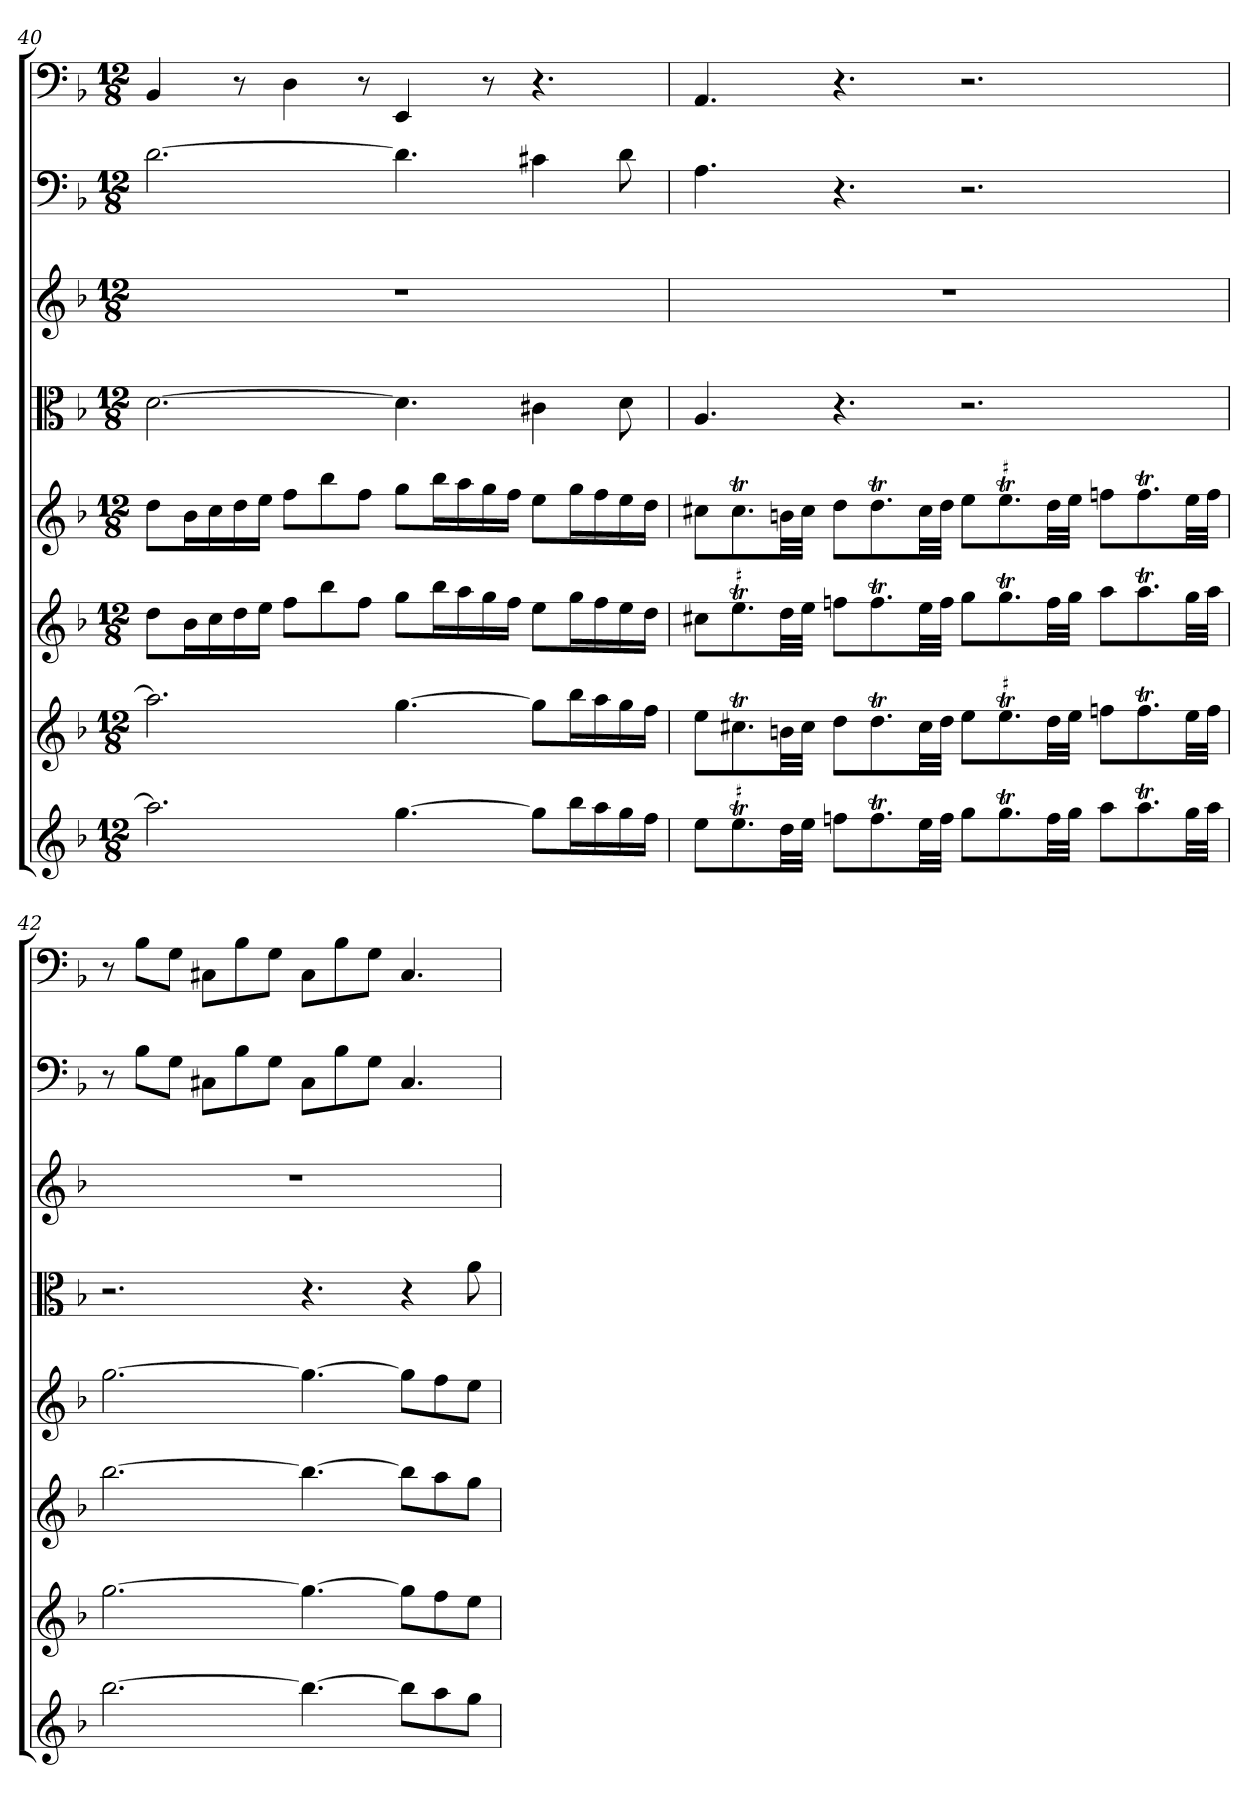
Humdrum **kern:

**kern	**kern	**kern	**kern	**kern	**kern	**kern	**kern
*part8	*part7	*part6	*part5	*part4	*part3	*part2	*part1
*staff8	*staff7	*staff6	*staff5	*staff4	*staff3	*staff2	*staff1
*clefG2	*clefG2	*clefG2	*clefG2	*clefC3	*clefG2	*clefF4	*clefF4
*k[b-]	*k[b-]	*k[b-]	*k[b-]	*k[b-]	*k[b-]	*k[b-]	*k[b-]
*d:	*d:	*d:	*d:	*d:	*d:	*d:	*d:
*M12/8	*M12/8	*M12/8	*M12/8	*M12/8	*M12/8	*M12/8	*M12/8
=40	=40	=40	=40	=40	=40	=40	=40
2.aa\]	2.aa\]	8dd\L	8dd\L	[2.d\	1.r	[2.d\	4BB-/
.	.	16b-\L	16b-\L	.	.	.	.
.	.	16cc\	16cc\	.	.	.	.
.	.	16dd\	16dd\	.	.	.	8r
.	.	16ee\JJ	16ee\JJ	.	.	.	.
.	.	8ff\L	8ff\L	.	.	.	4D\
.	.	8bb-\	8bb-\	.	.	.	.
.	.	8ff\J	8ff\J	.	.	.	8r
[4.gg\	[4.gg\	8gg\L	8gg\L	4.d\]	.	4.d\]	4EE/
.	.	16bb-\L	16bb-\L	.	.	.	.
.	.	16aa\	16aa\	.	.	.	.
.	.	16gg\	16gg\	.	.	.	8r
.	.	16ff\JJ	16ff\JJ	.	.	.	.
8gg\L]	8gg\L]	8ee\L	8ee\L	4c#X\	.	4c#X\	4.r
16bb-\L	16bb-\L	16gg\L	16gg\L	.	.	.	.
16aa\	16aa\	16ff\	16ff\	.	.	.	.
16gg\	16gg\	16ee\	16ee\	8d\	.	8d\	.
16ff\JJ	16ff\JJ	16dd\JJ	16dd\JJ	.	.	.	.
=41	=41	=41	=41	=41	=41	=41	=41
8ee\L	8ee\L	8cc#X\L	8cc#X\L	4.A/	1.r	4.A\	4.AA/
!LO:TR:acc=#	!	!LO:TR:acc=#	!	!	!	!	!
8.eeT\	8.cc#Xt\	8.eeT\	8.cc#t\	.	.	.	.
32dd\LL	32bn\LL	32dd\LL	32bn\LL	.	.	.	.
32ee\JJJ	32cc#\JJJ	32ee\JJJ	32cc#\JJJ	.	.	.	.
8ffn\L	8dd\L	8ffn\L	8dd\L	4.r	.	4.r	4.r
8.ffT\	8.ddT\	8.ffT\	8.ddT\	.	.	.	.
32ee\LL	32cc#\LL	32ee\LL	32cc#\LL	.	.	.	.
32ff\JJJ	32dd\JJJ	32ff\JJJ	32dd\JJJ	.	.	.	.
8gg\L	8ee\L	8gg\L	8ee\L	2.r	.	2.r	2.r
!	!LO:TR:acc=#	!	!LO:TR:acc=#	!	!	!	!
8.ggT\	8.eeT\	8.ggT\	8.eeT\	.	.	.	.
32ff\LL	32dd\LL	32ff\LL	32dd\LL	.	.	.	.
32gg\JJJ	32ee\JJJ	32gg\JJJ	32ee\JJJ	.	.	.	.
8aa\L	8ffn\L	8aa\L	8ffn\L	.	.	.	.
8.aat\	8.ffT\	8.aat\	8.ffT\	.	.	.	.
32gg\LL	32ee\LL	32gg\LL	32ee\LL	.	.	.	.
32aa\JJJ	32ff\JJJ	32aa\JJJ	32ff\JJJ	.	.	.	.
=42	=42	=42	=42	=42	=42	=42	=42
[2.bb-\	[2.gg\	[2.bb-\	[2.gg\	2.r	1.r	8r	8r
.	.	.	.	.	.	8B-\L	8B-\L
.	.	.	.	.	.	8G\J	8G\J
.	.	.	.	.	.	8C#X\L	8C#X\L
.	.	.	.	.	.	8B-\	8B-\
.	.	.	.	.	.	8G\J	8G\J
4.bb-\_	4.gg\_	4.bb-\_	4.gg\_	4.r	.	8C#\L	8C#\L
.	.	.	.	.	.	8B-\	8B-\
.	.	.	.	.	.	8G\J	8G\J
8bb-\L]	8gg\L]	8bb-\L]	8gg\L]	4r	.	4.C#/	4.C#/
8aa\	8ff\	8aa\	8ff\	.	.	.	.
8gg\J	8ee\J	8gg\J	8ee\J	8a\	.	.	.
=	=	=	=	=	=	=	=
*-	*-	*-	*-	*-	*-	*-	*-
